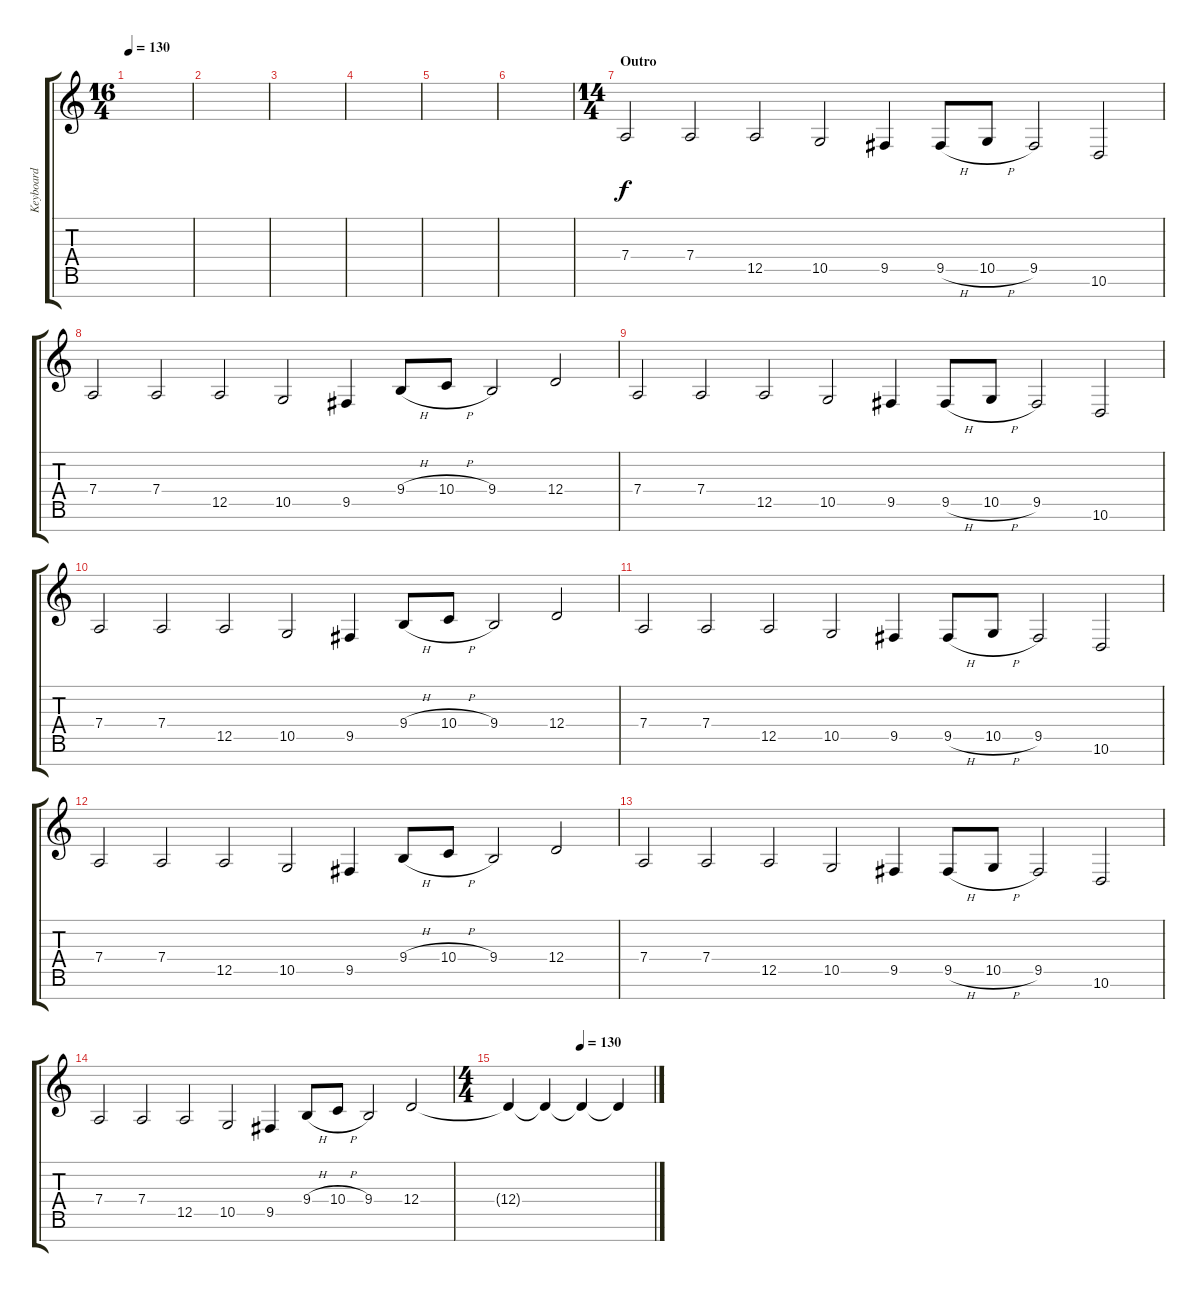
\track ("Keyboard" "Keyboard") {instrument fx7echoes}
\staff {score tabs}
\tuning (E4 B3 G3 D3 A2 E2 B1) {hide}
\ts (16 4)
\tempo 130
\clef g2
\ks c
|
|
|
|
|
|
\ts (14 4)
\section ("" "Outro")
7.4.2 7.4.2 12.5.2 10.5.2 9.5.4 9.5{h}.8 10.5{h}.8 9.5.2 10.6.2 |
7.4.2 7.4.2 12.5.2 10.5.2 9.5.4 9.4{h}.8 10.4{h}.8 9.4.2 12.4.2 |
7.4.2 7.4.2 12.5.2 10.5.2 9.5.4 9.5{h}.8 10.5{h}.8 9.5.2 10.6.2 |
7.4.2 7.4.2 12.5.2 10.5.2 9.5.4 9.4{h}.8 10.4{h}.8 9.4.2 12.4.2 |
7.4.2 7.4.2 12.5.2 10.5.2 9.5.4 9.5{h}.8 10.5{h}.8 9.5.2 10.6.2 |
7.4.2 7.4.2 12.5.2 10.5.2 9.5.4 9.4{h}.8 10.4{h}.8 9.4.2 12.4.2 |
7.4.2 7.4.2 12.5.2 10.5.2 9.5.4 9.5{h}.8 10.5{h}.8 9.5.2 10.6.2 |
7.4.2 7.4.2 12.5.2 10.5.2 9.5.4 9.4{h}.8 10.4{h}.8 9.4.2 12.4.2 |
\ts (4 4)
\tempo (130 0.5)
12.4{t}.4{volume 14} 12.4{t}.4{volume 12} 12.4{t}.4{volume 12} 12.4{t}.4{volume 10}
